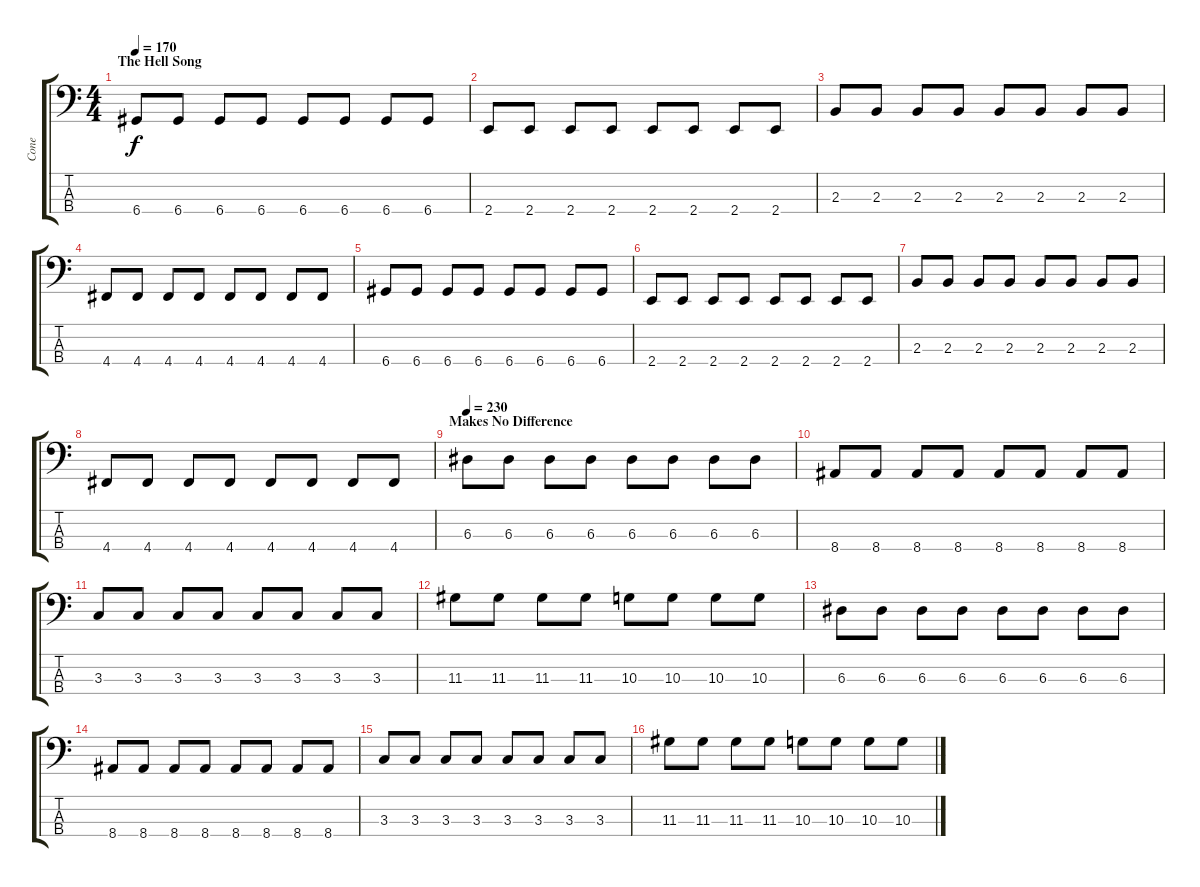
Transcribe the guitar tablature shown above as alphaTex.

\track ("Cone" "Cone") {instrument electricbasspick}
\staff {score tabs}
\tuning (G2 D2 A1 D1) {hide}
\ts (4 4)
\section ("" "The Hell Song")
\tempo 170
\clef f4
\ks c
6.4.8{dy f} 6.4.8 6.4.8 6.4.8 6.4.8 6.4.8 6.4.8 6.4.8 |
2.4.8 2.4.8 2.4.8 2.4.8 2.4.8 2.4.8 2.4.8 2.4.8 |
2.3.8 2.3.8 2.3.8 2.3.8 2.3.8 2.3.8 2.3.8 2.3.8 |
4.4.8 4.4.8 4.4.8 4.4.8 4.4.8 4.4.8 4.4.8 4.4.8 |
6.4.8 6.4.8 6.4.8 6.4.8 6.4.8 6.4.8 6.4.8 6.4.8 |
2.4.8 2.4.8 2.4.8 2.4.8 2.4.8 2.4.8 2.4.8 2.4.8 |
2.3.8 2.3.8 2.3.8 2.3.8 2.3.8 2.3.8 2.3.8 2.3.8 |
4.4.8 4.4.8 4.4.8 4.4.8 4.4.8 4.4.8 4.4.8 4.4.8 |
\section ("" "Makes No Difference")
\tempo 230
6.3.8 6.3.8 6.3.8 6.3.8 6.3.8 6.3.8 6.3.8 6.3.8 |
8.4.8 8.4.8 8.4.8 8.4.8 8.4.8 8.4.8 8.4.8 8.4.8 |
3.3.8 3.3.8 3.3.8 3.3.8 3.3.8 3.3.8 3.3.8 3.3.8 |
11.3.8 11.3.8 11.3.8 11.3.8 10.3.8 10.3.8 10.3.8 10.3.8 |
6.3.8 6.3.8 6.3.8 6.3.8 6.3.8 6.3.8 6.3.8 6.3.8 |
8.4.8 8.4.8 8.4.8 8.4.8 8.4.8 8.4.8 8.4.8 8.4.8 |
3.3.8 3.3.8 3.3.8 3.3.8 3.3.8 3.3.8 3.3.8 3.3.8 |
11.3.8 11.3.8 11.3.8 11.3.8 10.3.8 10.3.8 10.3.8 10.3.8
